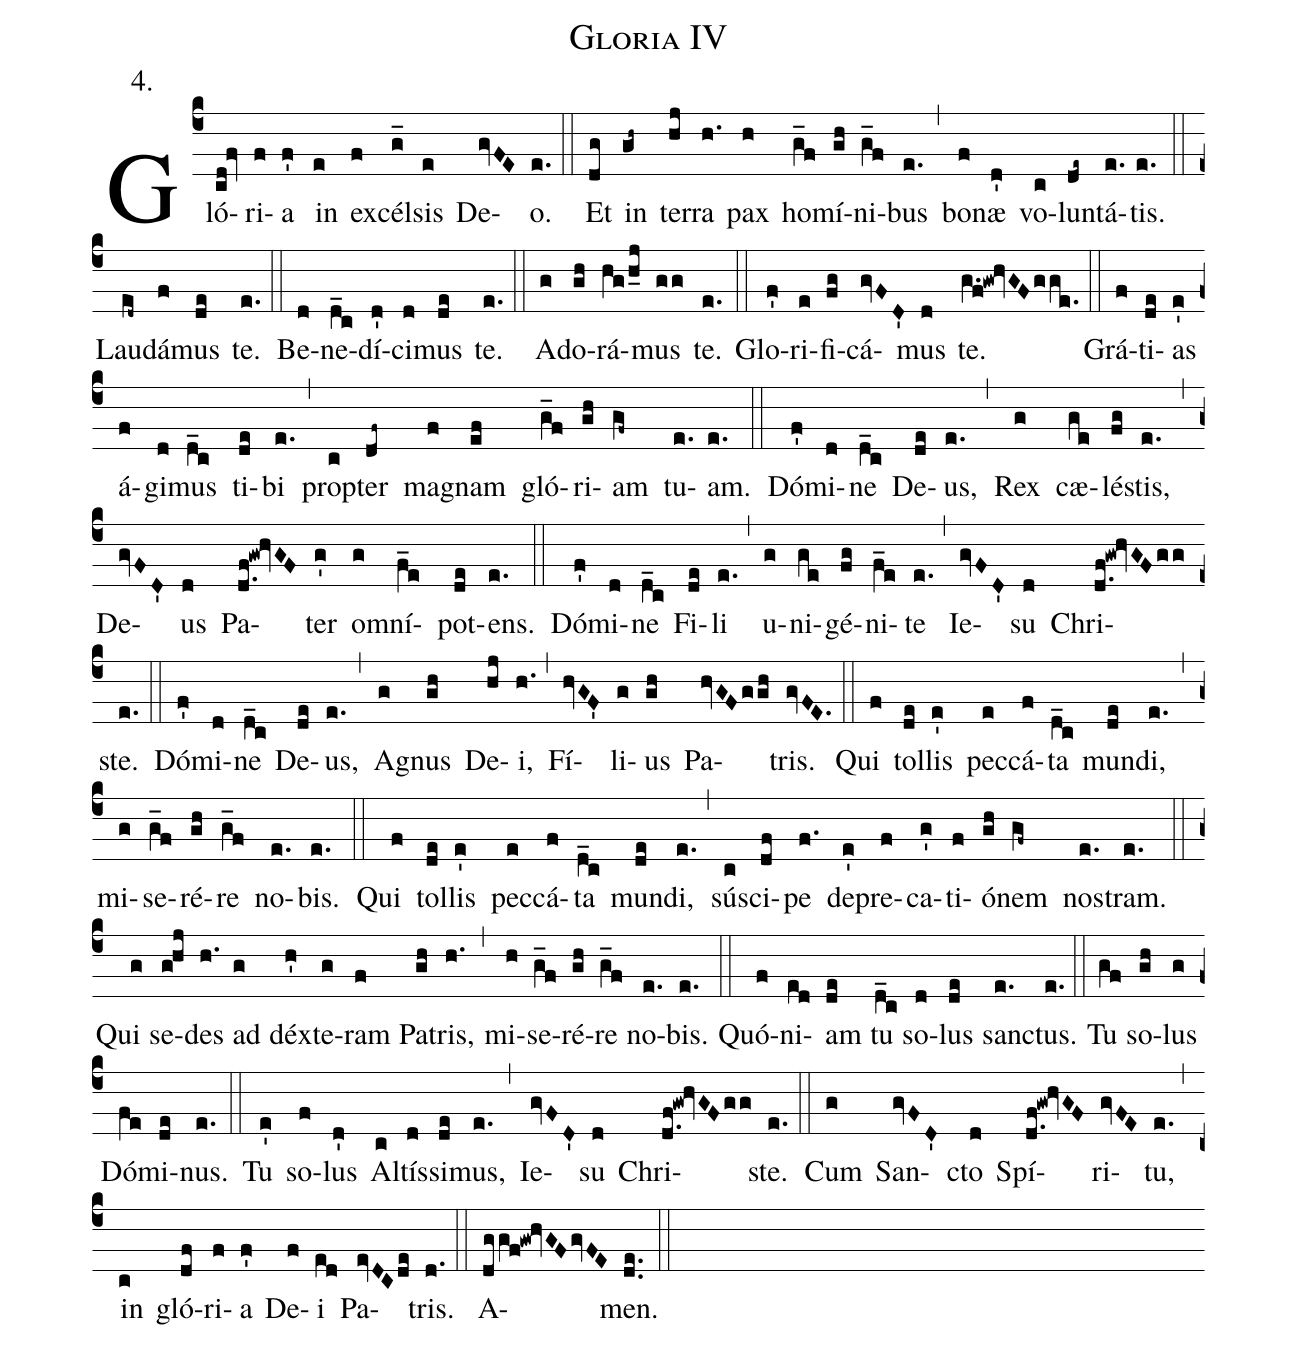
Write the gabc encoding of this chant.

name:Gloria IV;
mode: 4;
annotation: 4.;
%%
(c4) Gl{ó}(cd!fv)ri(f)a(f') in(e) ex(f)cél(g_)sis(e) De(gvFE)o.(e.) (::)

Et(dg) in(gh~) ter(hj)ra(h.) pax(h) ho(g_f)mí(gh)ni(g_f)bus(e.) (,) bo(f)næ(d') vo(c)lun(de~)tá(e.)tis.(e.) (::)

Lau(ed~)dá(f)mus(de) te.(e.) (::)

Be(d)ne(d_c)dí(d')ci(d)mus(de) te.(e.) (::)

A(g)do(gh)rá-(hg/h_j)mus(gg) te.(e.) (::)

Glo(f')ri(e)fi(fg)cá-(gvFD')mus(d) te.(g.f!gw!hvGFgge.) (::)

Grá(f)ti(de)as(e') á(f)gi(d)mus(d_c) ti(de)bi(e.) (,) pro(c)pter(df~) ma(f)gnam(ef) gló(g_f)ri(gh)am(gf~) tu(e.)am.(e.) (::)

Dó(f')mi(d)ne(d_c) De(de)us,(e.) (,) Rex(g) cæ(ge)lé(fg)stis,(e.) (,) De(gvFD')us(d) Pa(d.f!gw!hvGF)ter(g') o(g)mní(f_e )pot(de)ens.(e.) (::)

Dó(f')mi(d)ne(d_c) Fi(de)li(e.) (,) u(g)ni(ge)gé(fg)ni(f_e)te(e.) (,) Ie(gvFD')su(d) Chri(d.f!gw!hvGFgg)ste.(e.) (::)

Dó(f')mi(d)ne(d_c) De(de)us,(e.) (,) A(g)gnus(gh) De(hj)i,(h.) (,) Fí(hvGF')li(g)us(gh) Pa(hvGFggh)tris.(gvFE.) (::)

Qui(f) tol(de)lis(e') pec(e)cá(f)ta(d_c) mun(de)di,(e.) (,) mi(g)se(g_f)ré(gh)re(g_f) no(e.)bis.(e.) (::)

Qui(f) tol(de)lis(e') pec(e)cá(f)ta(d_c) mun(de)di,(e.) (,) sú(c)sci(df)pe(f.) de(e')pre(f)ca(g')ti(f)ó(gh)nem(gf~) nos(e.)tram.(e.) (::)

Qui(g) se-(g!hj)des(h.) ad(g) déx(h')te(g)ram(f) Pa(gh)tris,(h.) (,) mi(h)se(g_f)ré(gh)re(g_f) no(e.)bis.(e.) (::)

Quó(f)ni(ed)am(de) tu(d_c) so(d)lus(de) san(e.)ctus.(e.) (::)

Tu(gf) so(gh)lus(g) Dó(fe)mi(de)nus.(e.) (::)

Tu(e') so(f)lus(d') Al(c)tís(d)si(de)mus,(e.) (,) Ie(gvFD')su(d) Chri(d.f!gw!hvGFgg)ste.(e.) (::)

Cum(g) San(gvFD' )cto(d) Spí(d.f!gw!hvGF)ri(gvFE)tu,(e.) (,) in(c) gló(df)ri(f)a(f') De(f)i(ed) Pa(evDCde)tris.(d.) (::)

A(dggf!gw!hvGFgvFE)men.(de..) (::)
